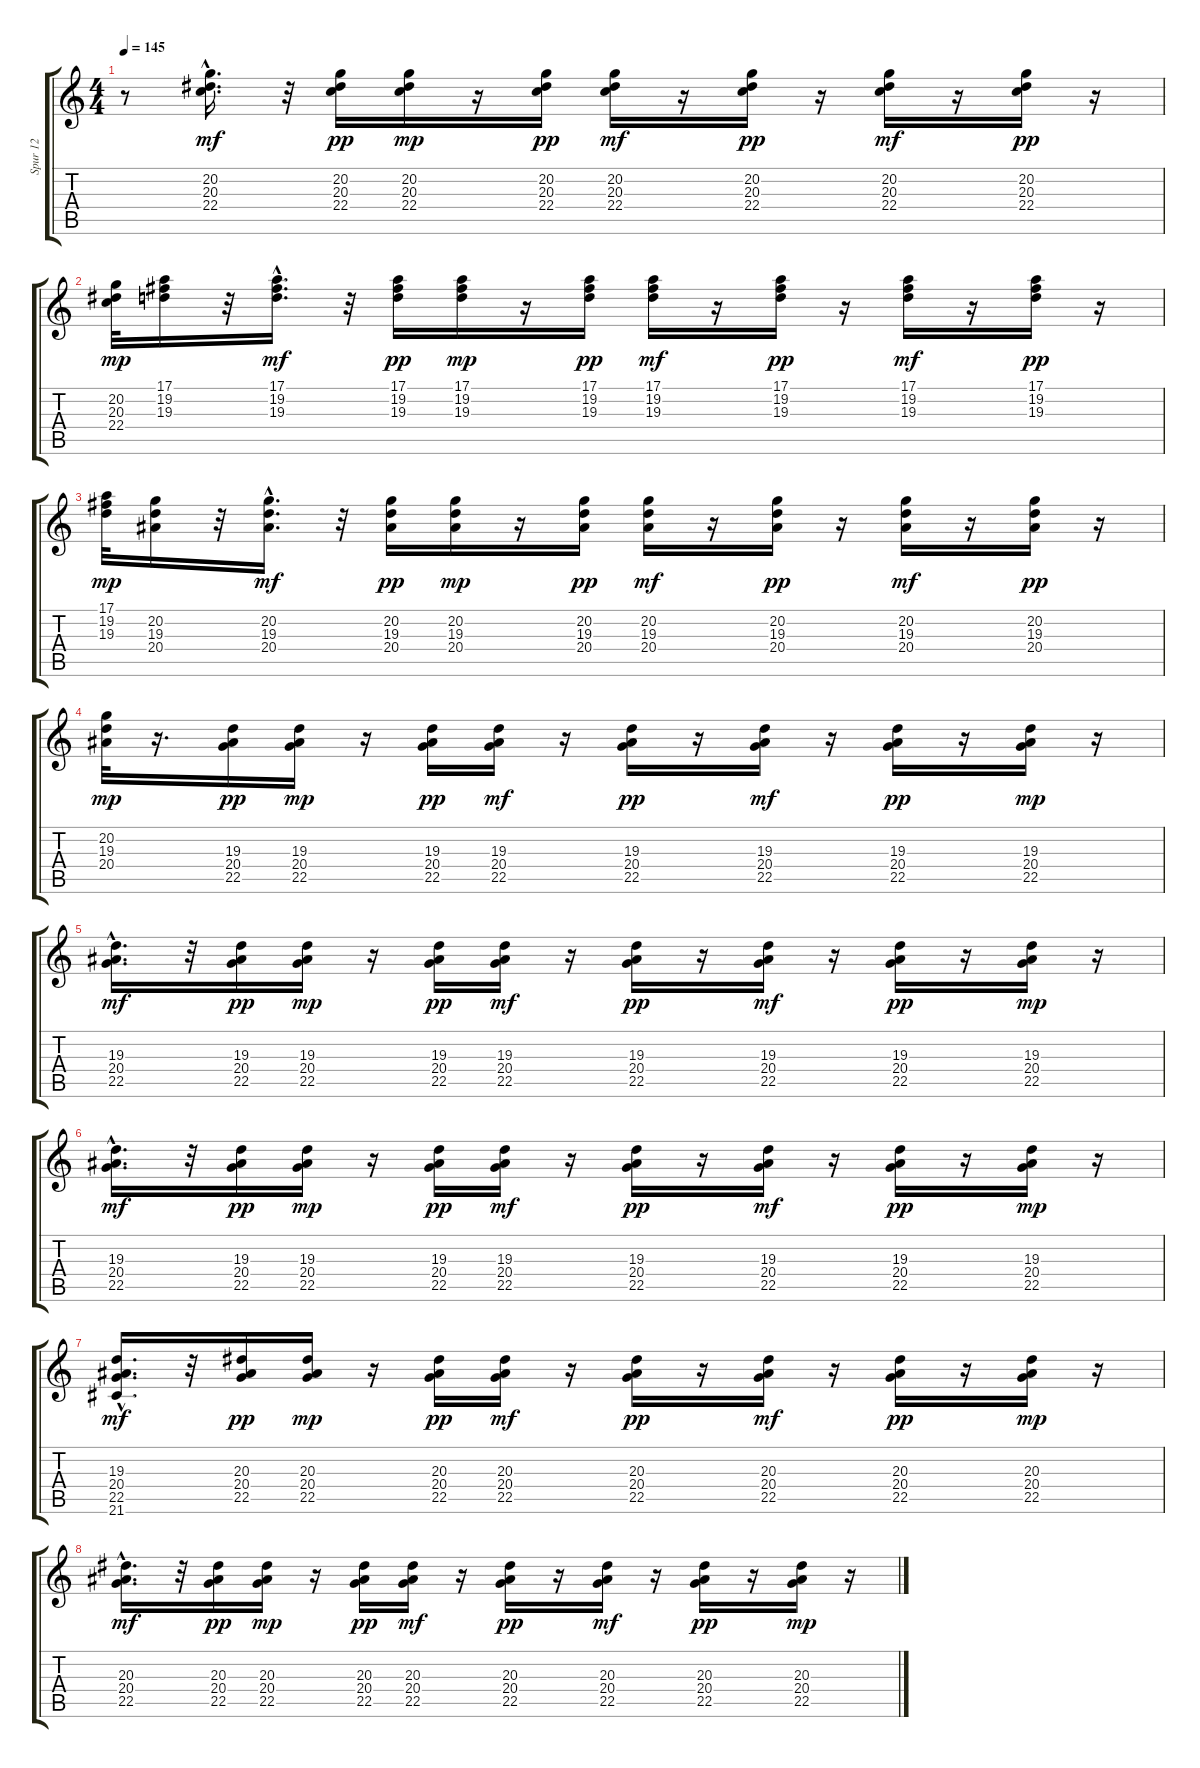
\track ("Spur 12" "Spur 12") {instrument percussiveorgan}
\staff {score tabs}
\tuning (E4 B3 G3 D3 A2 E2) {hide}
\ts (4 4)
\tempo 145
\clef g2
\ks c
r.8{dy pp} (20.2{hac} 20.3{hac} 22.4{hac}).16{d dy mf balance 12} r.32 (20.2 20.3 22.4).16{dy pp balance 4} (20.2 20.3 22.4).16{dy mp balance 12} r.16 (20.2 20.3 22.4).16{dy pp balance 4} (20.2 20.3 22.4).16{dy mf balance 12} r.16 (20.2 20.3 22.4).16{dy pp balance 4} r.16 (20.2 20.3 22.4).16{dy mf balance 12} r.16 (20.2 20.3 22.4).16{dy pp balance 4} r.16 |
(20.2 20.3 22.4).32{dy mp balance 12} (17.1 19.2 19.3).16 r.32 (17.1{hac} 19.2{hac} 19.3{hac}).16{d dy mf} r.32 (17.1 19.2 19.3).16{dy pp balance 4} (17.1 19.2 19.3).16{dy mp balance 12} r.16 (17.1 19.2 19.3).16{dy pp balance 4} (17.1 19.2 19.3).16{dy mf balance 12} r.16 (17.1 19.2 19.3).16{dy pp balance 4} r.16 (17.1 19.2 19.3).16{dy mf balance 12} r.16 (17.1 19.2 19.3).16{dy pp balance 4} r.16 |
(17.1 19.2 19.3).32{dy mp balance 12} (20.2 19.3 20.4).16 r.32 (20.2{hac} 19.3{hac} 20.4{hac}).16{d dy mf} r.32 (20.2 19.3 20.4).16{dy pp balance 4} (20.2 19.3 20.4).16{dy mp balance 12} r.16 (20.2 19.3 20.4).16{dy pp balance 4} (20.2 19.3 20.4).16{dy mf balance 12} r.16 (20.2 19.3 20.4).16{dy pp balance 4} r.16 (20.2 19.3 20.4).16{dy mf balance 12} r.16 (20.2 19.3 20.4).16{dy pp balance 4} r.16 |
(20.2 19.3 20.4).32{dy mp balance 12} r.16{d} (19.3 20.4 22.5).16{dy pp balance 4} (19.3 20.4 22.5).16{dy mp balance 12} r.16 (19.3 20.4 22.5).16{dy pp balance 4} (19.3 20.4 22.5).16{dy mf balance 12} r.16 (19.3 20.4 22.5).16{dy pp balance 4} r.16 (19.3 20.4 22.5).16{dy mf balance 12} r.16 (19.3 20.4 22.5).16{dy pp balance 4} r.16 (19.3 20.4 22.5).16{dy mp balance 12} r.16 |
(19.3{hac} 20.4{hac} 22.5{hac}).16{d dy mf} r.32 (19.3 20.4 22.5).16{dy pp balance 4} (19.3 20.4 22.5).16{dy mp balance 12} r.16 (19.3 20.4 22.5).16{dy pp balance 4} (19.3 20.4 22.5).16{dy mf balance 12} r.16 (19.3 20.4 22.5).16{dy pp balance 4} r.16 (19.3 20.4 22.5).16{dy mf balance 12} r.16 (19.3 20.4 22.5).16{dy pp balance 4} r.16 (19.3 20.4 22.5).16{dy mp balance 12} r.16 |
(19.3{hac} 20.4{hac} 22.5{hac}).16{d dy mf} r.32 (19.3 20.4 22.5).16{dy pp balance 4} (19.3 20.4 22.5).16{dy mp balance 12} r.16 (19.3 20.4 22.5).16{dy pp balance 4} (19.3 20.4 22.5).16{dy mf balance 12} r.16 (19.3 20.4 22.5).16{dy pp balance 4} r.16 (19.3 20.4 22.5).16{dy mf balance 12} r.16 (19.3 20.4 22.5).16{dy pp balance 4} r.16 (19.3 20.4 22.5).16{dy mp balance 12} r.16 |
(19.3 20.4{hac} 22.5{hac} 21.6{hac}).16{d dy mf} r.32 (20.3 20.4 22.5).16{dy pp balance 4} (20.3 20.4 22.5).16{dy mp balance 12} r.16 (20.3 20.4 22.5).16{dy pp balance 4} (20.3 20.4 22.5).16{dy mf balance 12} r.16 (20.3 20.4 22.5).16{dy pp balance 4} r.16 (20.3 20.4 22.5).16{dy mf balance 12} r.16 (20.3 20.4 22.5).16{dy pp balance 4} r.16 (20.3 20.4 22.5).16{dy mp balance 12} r.16 |
(20.3{hac} 20.4{hac} 22.5{hac}).16{d dy mf} r.32 (20.3 20.4 22.5).16{dy pp balance 4} (20.3 20.4 22.5).16{dy mp balance 12} r.16 (20.3 20.4 22.5).16{dy pp balance 4} (20.3 20.4 22.5).16{dy mf balance 12} r.16 (20.3 20.4 22.5).16{dy pp balance 4} r.16 (20.3 20.4 22.5).16{dy mf balance 12} r.16 (20.3 20.4 22.5).16{dy pp balance 4} r.16 (20.3 20.4 22.5).16{dy mp balance 12} r.16
